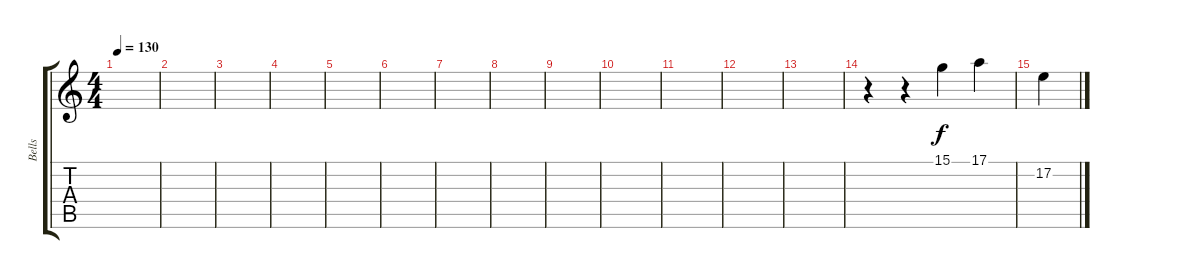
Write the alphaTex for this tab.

\track ("Bells" "Bells") {instrument glockenspiel}
\staff {score tabs}
\tuning (E4 B3 G3 D3 A2 E2) {hide}
\ts (4 4)
\tempo 130
\clef g2
\ks c
|
|
|
|
|
|
|
|
|
|
|
|
|
r.4 r.4 15.1.4 17.1.4 |
17.2.4
